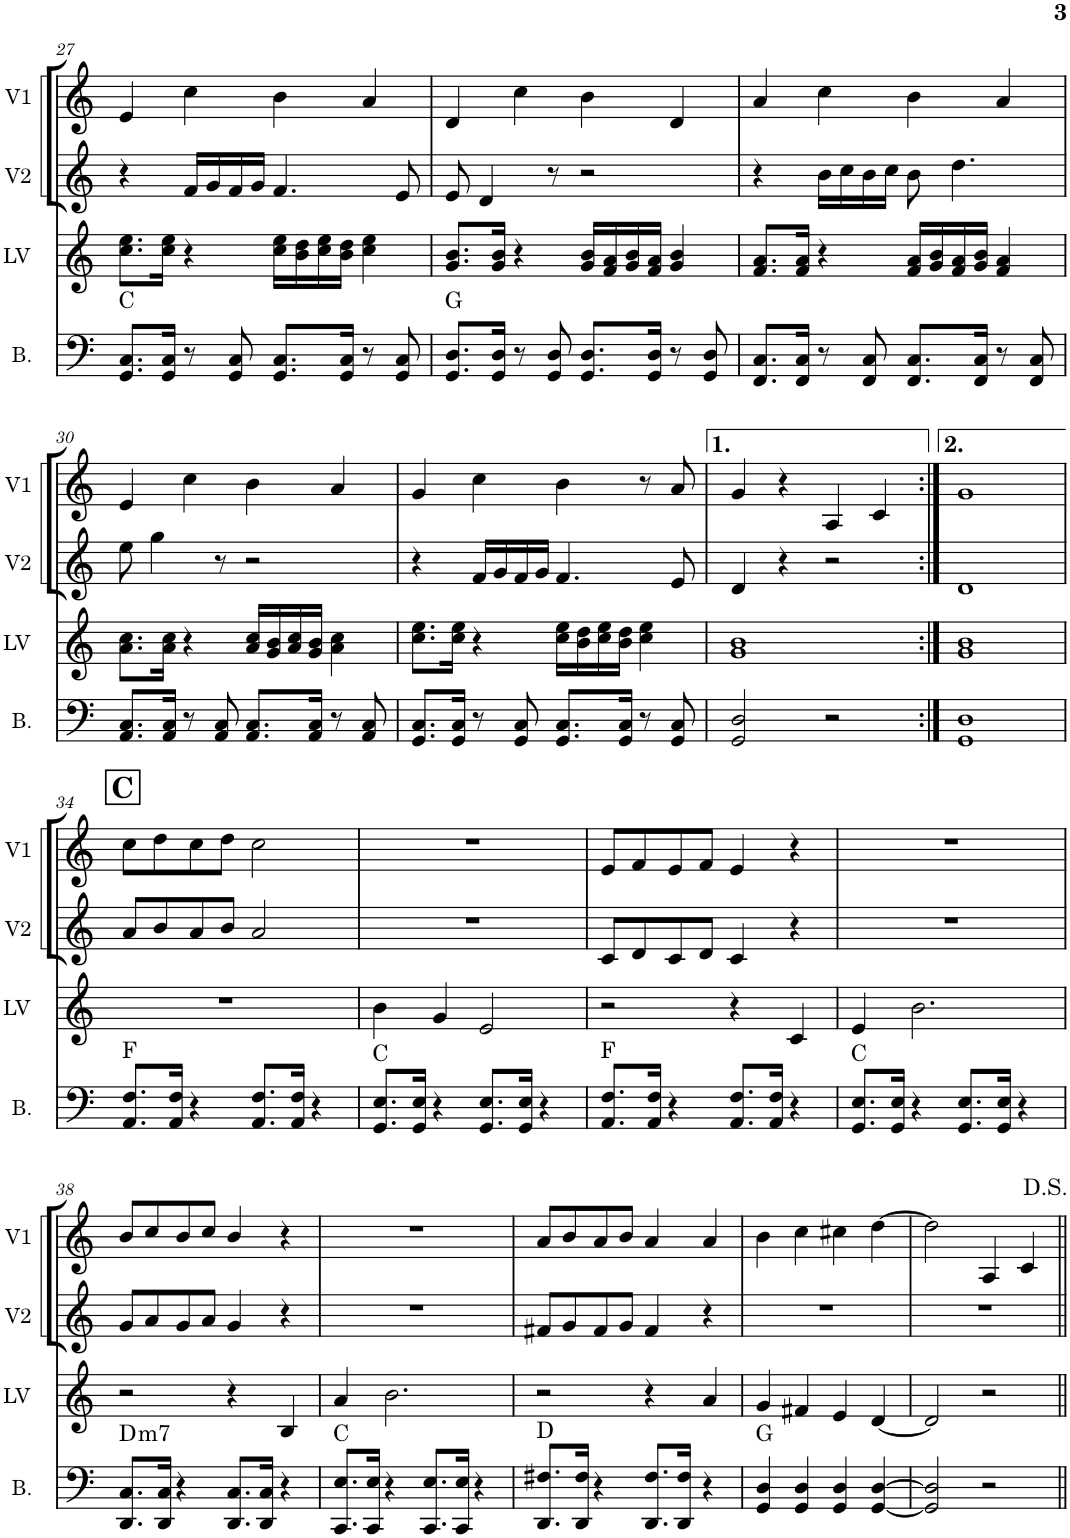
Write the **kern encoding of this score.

**kern	**harte	**kern	**kern	**kern
*part4	*part4	*part3	*part2	*part1
*staff4	*	*staff3	*staff2	*staff1
*I"Bass	*	*I"Low Voice	*I"Voice 2	*I"Voice 1
*I'B.	*	*I'LV	*I'V2	*I'V1
!!LO:PB:g=z
*clefF4	*	*clefG2	*clefG2	*clefG2
*	*	*Trd8c14	*Trd1c2	*Trd1c2
*k[]	*	*k[]	*k[]	*k[]
*M4/4	*	*M4/4	*M4/4	*M4/4
=27	=27	=27	=27	=27
8.GG/ 8.C/L	C:maj	8.cc\ 8.ee\L	4r	4e/
16GG/ 16C/Jk	.	16cc\ 16ee\Jk	.	.
8r	.	4r	16f/LL	4cc\
.	.	.	16g/	.
8GG/ 8C/	.	.	16f/	.
.	.	.	16g/JJ	.
8.GG/ 8.C/L	.	16cc\ 16ee\LL	4.f/	4b\
.	.	16b\ 16dd\	.	.
.	.	16cc\ 16ee\	.	.
16GG/ 16C/Jk	.	16b\ 16dd\JJ	.	.
8r	.	4cc\ 4ee\	.	4a/
8GG/ 8C/	.	.	8e/	.
=28	=28	=28	=28	=28
8.GG/ 8.D/L	G:maj	8.g/ 8.b/L	8e/	4d/
.	.	.	4d/	.
16GG/ 16D/Jk	.	16g/ 16b/Jk	.	.
8r	.	4r	.	4cc\
8GG/ 8D/	.	.	8r	.
8.GG/ 8.D/L	.	16g/ 16b/LL	2r	4b\
.	.	16f/ 16a/	.	.
.	.	16g/ 16b/	.	.
16GG/ 16D/Jk	.	16f/ 16a/JJ	.	.
8r	.	4g/ 4b/	.	4d/
8GG/ 8D/	.	.	.	.
=29	=29	=29	=29	=29
8.FF/ 8.C/L	.	8.f/ 8.a/L	4r	4a/
16FF/ 16C/Jk	.	16f/ 16a/Jk	.	.
8r	.	4r	16b\LL	4cc\
.	.	.	16cc\	.
8FF/ 8C/	.	.	16b\	.
.	.	.	16cc\JJ	.
8.FF/ 8.C/L	.	16f/ 16a/LL	8b\	4b\
.	.	16g/ 16b/	.	.
.	.	16f/ 16a/	4.dd\	.
16FF/ 16C/Jk	.	16g/ 16b/JJ	.	.
8r	.	4f/ 4a/	.	4a/
8FF/ 8C/	.	.	.	.
!!LO:LB:g=z
=30	=30	=30	=30	=30
8.AA/ 8.C/L	.	8.a\ 8.cc\L	8ee\	4e/
.	.	.	4gg\	.
16AA/ 16C/Jk	.	16a\ 16cc\Jk	.	.
8r	.	4r	.	4cc\
8AA/ 8C/	.	.	8r	.
8.AA/ 8.C/L	.	16a/ 16cc/LL	2r	4b\
.	.	16g/ 16b/	.	.
.	.	16a/ 16cc/	.	.
16AA/ 16C/Jk	.	16g/ 16b/JJ	.	.
8r	.	4a\ 4cc\	.	4a/
8AA/ 8C/	.	.	.	.
=31	=31	=31	=31	=31
*k[]	*	*k[]	*k[]	*k[]
8.GG/ 8.C/L	.	8.cc\ 8.ee\L	4r	4g/
16GG/ 16C/Jk	.	16cc\ 16ee\Jk	.	.
8r	.	4r	16f/LL	4cc\
.	.	.	16g/	.
8GG/ 8C/	.	.	16f/	.
.	.	.	16g/JJ	.
8.GG/ 8.C/L	.	16cc\ 16ee\LL	4.f/	4b\
.	.	16b\ 16dd\	.	.
.	.	16cc\ 16ee\	.	.
16GG/ 16C/Jk	.	16b\ 16dd\JJ	.	.
8r	.	4cc\ 4ee\	.	8r
8GG/ 8C/	.	.	8e/	8a/
=32	=32	=32	=32	=32
2GG/ 2D/	.	1g 1b	4d/	4g/
.	.	.	4r	4r
2r	.	.	2r	4A/
.	.	.	.	4c/
=33:|!	=33:|!	=33:|!	=33:|!	=33:|!
1GG 1D	.	1g 1b	1d	1g
!!LO:LB:g=z
!!LO:REH:place=s1:a:B:cj:fs=14:t=C
=34	=34	=34	=34	=34
8.AA/ 8.F/L	F:maj	1r	8a/L	8cc\L
.	.	.	8b/	8dd\
16AA/ 16F/Jk	.	.	.	.
4r	.	.	8a/	8cc\
.	.	.	8b/J	8dd\J
8.AA/ 8.F/L	.	.	2a/	2cc\
16AA/ 16F/Jk	.	.	.	.
4r	.	.	.	.
=35	=35	=35	=35	=35
8.GG/ 8.E/L	C:maj	4b\	1r	1r
16GG/ 16E/Jk	.	.	.	.
4r	.	4g/	.	.
8.GG/ 8.E/L	.	2e/	.	.
16GG/ 16E/Jk	.	.	.	.
4r	.	.	.	.
=36	=36	=36	=36	=36
8.AA/ 8.F/L	F:maj	2r	8c/L	8e/L
.	.	.	8d/	8f/
16AA/ 16F/Jk	.	.	.	.
4r	.	.	8c/	8e/
.	.	.	8d/J	8f/J
8.AA/ 8.F/L	.	4r	4c/	4e/
16AA/ 16F/Jk	.	.	.	.
4r	.	4c/	4r	4r
=37	=37	=37	=37	=37
8.GG/ 8.E/L	C:maj	4e/	1r	1r
16GG/ 16E/Jk	.	.	.	.
4r	.	2.b\	.	.
8.GG/ 8.E/L	.	.	.	.
16GG/ 16E/Jk	.	.	.	.
4r	.	.	.	.
!!LO:LB:g=z
=38	=38	=38	=38	=38
!	!LO:H:kt=m7	!	!	!
8.DD/ 8.C/L	D:min7	2r	8g/L	8b/L
.	.	.	8a/	8cc/
16DD/ 16C/Jk	.	.	.	.
4r	.	.	8g/	8b/
.	.	.	8a/J	8cc/J
8.DD/ 8.C/L	.	4r	4g/	4b/
16DD/ 16C/Jk	.	.	.	.
4r	.	4B/	4r	4r
=39	=39	=39	=39	=39
8.CC/ 8.E/L	C:maj	4a/	1r	1r
16CC/ 16E/Jk	.	.	.	.
4r	.	2.b\	.	.
8.CC/ 8.E/L	.	.	.	.
16CC/ 16E/Jk	.	.	.	.
4r	.	.	.	.
=40	=40	=40	=40	=40
8.DD/ 8.F#X/L	D:maj	2r	8f#X/L	8a/L
.	.	.	8g/	8b/
16DD/ 16F#/Jk	.	.	.	.
4r	.	.	8f#/	8a/
.	.	.	8g/J	8b/J
8.DD/ 8.F#/L	.	4r	4f#/	4a/
16DD/ 16F#/Jk	.	.	.	.
4r	.	4a/	4r	4a/
=41	=41	=41	=41	=41
4GG/ 4D/	G:maj	4g/	1r	4b\
4GG/ 4D/	.	4f#X/	.	4cc\
4GG/ 4D/	.	4e/	.	4cc#X\
[4GG/ [4D/	.	[4d/	.	[4dd\
=42	=42	=42	=42	=42
2GG/] 2D/]	.	2d/]	1r	2dd\]
2r	.	2r	.	4A/
.	.	.	.	4c/
=||	=||	=||	=||	=||
*-	*-	*-	*-	*-
